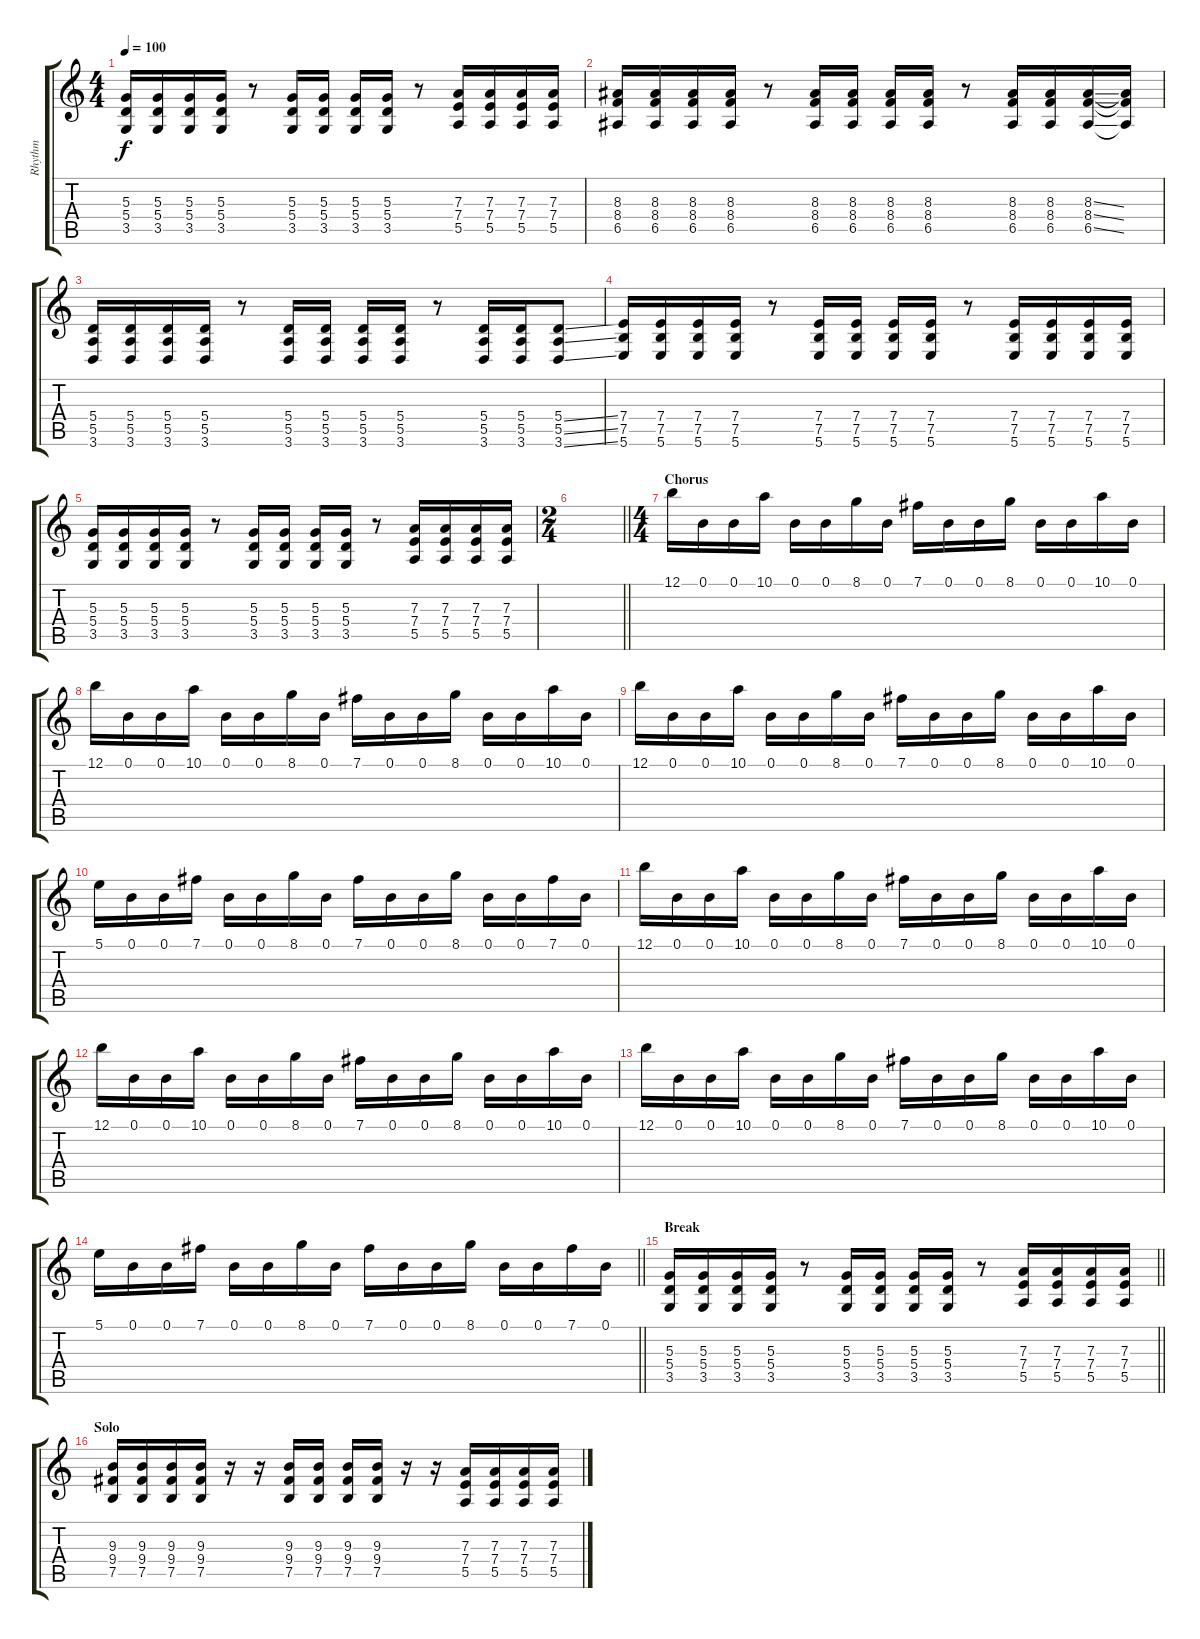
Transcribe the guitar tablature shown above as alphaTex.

\track ("Rhythm" "Rhythm") {instrument distortionguitar}
\staff {score tabs}
\tuning (B3 Gb3 D3 A2 E2 B1) {hide}
\ts (4 4)
\tempo 100
\clef g2
\ks c
(5.3 5.4 3.5).16{dy f} (5.3 5.4 3.5).16 (5.3 5.4 3.5).16 (5.3 5.4 3.5).16 r.8 (5.3 5.4 3.5).16 (5.3 5.4 3.5).16 (5.3 5.4 3.5).16 (5.3 5.4 3.5).16 r.8 (7.3 7.4 5.5).16 (7.3 7.4 5.5).16 (7.3 7.4 5.5).16 (7.3 7.4 5.5).16 |
(8.3 8.4 6.5).16 (8.3 8.4 6.5).16 (8.3 8.4 6.5).16 (8.3 8.4 6.5).16 r.8 (8.3 8.4 6.5).16 (8.3 8.4 6.5).16 (8.3 8.4 6.5).16 (8.3 8.4 6.5).16 r.8 (8.3 8.4 6.5).16 (8.3 8.4 6.5).16 (8.3{ss} 8.4{ss} 6.5{ss}).16 (8.3{t} 8.4{t} 6.5{t}).16 |
(5.4 5.5 3.6).16 (5.4 5.5 3.6).16 (5.4 5.5 3.6).16 (5.4 5.5 3.6).16 r.8 (5.4 5.5 3.6).16 (5.4 5.5 3.6).16 (5.4 5.5 3.6).16 (5.4 5.5 3.6).16 r.8 (5.4 5.5 3.6).16 (5.4 5.5 3.6).16 (5.4{ss} 5.5{ss} 3.6{ss}).8 |
(7.4 7.5 5.6).16 (7.4 7.5 5.6).16 (7.4 7.5 5.6).16 (7.4 7.5 5.6).16 r.8 (7.4 7.5 5.6).16 (7.4 7.5 5.6).16 (7.4 7.5 5.6).16 (7.4 7.5 5.6).16 r.8 (7.4 7.5 5.6).16 (7.4 7.5 5.6).16 (7.4 7.5 5.6).16 (7.4 7.5 5.6).16 |
(5.3 5.4 3.5).16 (5.3 5.4 3.5).16 (5.3 5.4 3.5).16 (5.3 5.4 3.5).16 r.8 (5.3 5.4 3.5).16 (5.3 5.4 3.5).16 (5.3 5.4 3.5).16 (5.3 5.4 3.5).16 r.8 (7.3 7.4 5.5).16 (7.3 7.4 5.5).16 (7.3 7.4 5.5).16 (7.3 7.4 5.5).16 |
\ts (2 4)
\barLineRight lightlight
|
\ts (4 4)
\section ("" "Chorus")
12.1.16 0.1.16 0.1.16 10.1.16 0.1.16 0.1.16 8.1.16 0.1.16 7.1.16 0.1.16 0.1.16 8.1.16 0.1.16 0.1.16 10.1.16 0.1.16 |
12.1.16 0.1.16 0.1.16 10.1.16 0.1.16 0.1.16 8.1.16 0.1.16 7.1.16 0.1.16 0.1.16 8.1.16 0.1.16 0.1.16 10.1.16 0.1.16 |
12.1.16 0.1.16 0.1.16 10.1.16 0.1.16 0.1.16 8.1.16 0.1.16 7.1.16 0.1.16 0.1.16 8.1.16 0.1.16 0.1.16 10.1.16 0.1.16 |
5.1.16 0.1.16 0.1.16 7.1.16 0.1.16 0.1.16 8.1.16 0.1.16 7.1.16 0.1.16 0.1.16 8.1.16 0.1.16 0.1.16 7.1.16 0.1.16 |
12.1.16 0.1.16 0.1.16 10.1.16 0.1.16 0.1.16 8.1.16 0.1.16 7.1.16 0.1.16 0.1.16 8.1.16 0.1.16 0.1.16 10.1.16 0.1.16 |
12.1.16 0.1.16 0.1.16 10.1.16 0.1.16 0.1.16 8.1.16 0.1.16 7.1.16 0.1.16 0.1.16 8.1.16 0.1.16 0.1.16 10.1.16 0.1.16 |
12.1.16 0.1.16 0.1.16 10.1.16 0.1.16 0.1.16 8.1.16 0.1.16 7.1.16 0.1.16 0.1.16 8.1.16 0.1.16 0.1.16 10.1.16 0.1.16 |
\barLineRight lightlight
5.1.16 0.1.16 0.1.16 7.1.16 0.1.16 0.1.16 8.1.16 0.1.16 7.1.16 0.1.16 0.1.16 8.1.16 0.1.16 0.1.16 7.1.16 0.1.16 |
\section ("" "Break")
\barLineRight lightlight
(5.3 5.4 3.5).16 (5.3 5.4 3.5).16 (5.3 5.4 3.5).16 (5.3 5.4 3.5).16 r.8 (5.3 5.4 3.5).16 (5.3 5.4 3.5).16 (5.3 5.4 3.5).16 (5.3 5.4 3.5).16 r.8 (7.3 7.4 5.5).16 (7.3 7.4 5.5).16 (7.3 7.4 5.5).16 (7.3 7.4 5.5).16 |
\section ("" "Solo")
(9.3 9.4 7.5).16 (9.3 9.4 7.5).16 (9.3 9.4 7.5).16 (9.3 9.4 7.5).16 r.16 r.16 (9.3 9.4 7.5).16 (9.3 9.4 7.5).16 (9.3 9.4 7.5).16 (9.3 9.4 7.5).16 r.16 r.16 (7.3 7.4 5.5).16 (7.3 7.4 5.5).16 (7.3 7.4 5.5).16 (7.3 7.4 5.5).16
